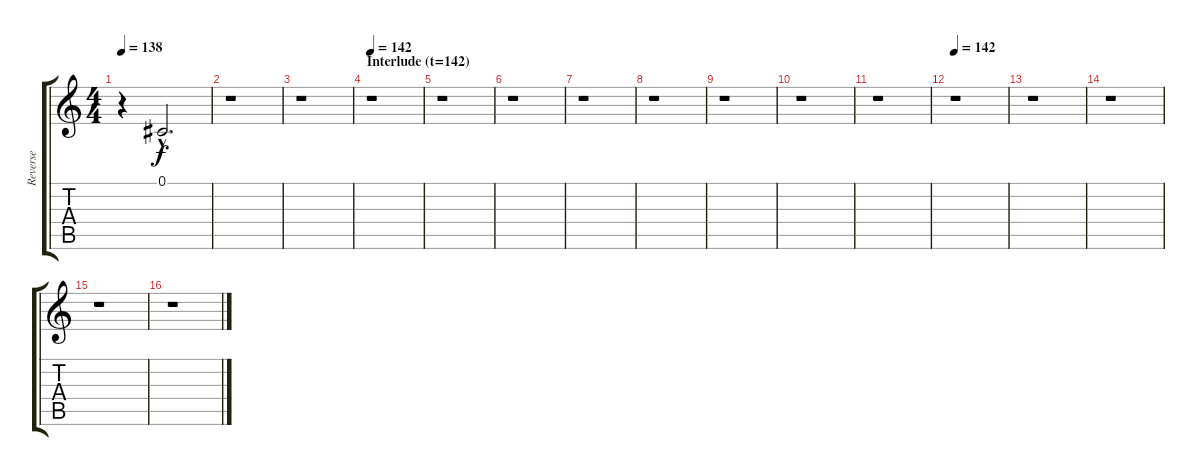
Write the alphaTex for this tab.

\track ("Reverse" "Reverse") {instrument reversecymbal}
\staff {score tabs}
\tuning (Db4 Ab3 E3 B2 Gb2 B1) {hide}
\ts (4 4)
\tempo 138
\clef g2
\ks c
r.4{dy f volume 16 balance 8 instrument reversecymbal} 0.1{hac}.2{d} |
r.1 |
r.1 |
\section ("" "Interlude (t=142)")
\tempo 142
r.1 |
r.1 |
r.1 |
r.1 |
r.1 |
r.1 |
r.1 |
r.1 |
\section ("" "")
\tempo 142
r.1 |
r.1 |
r.1 |
r.1 |
r.1
